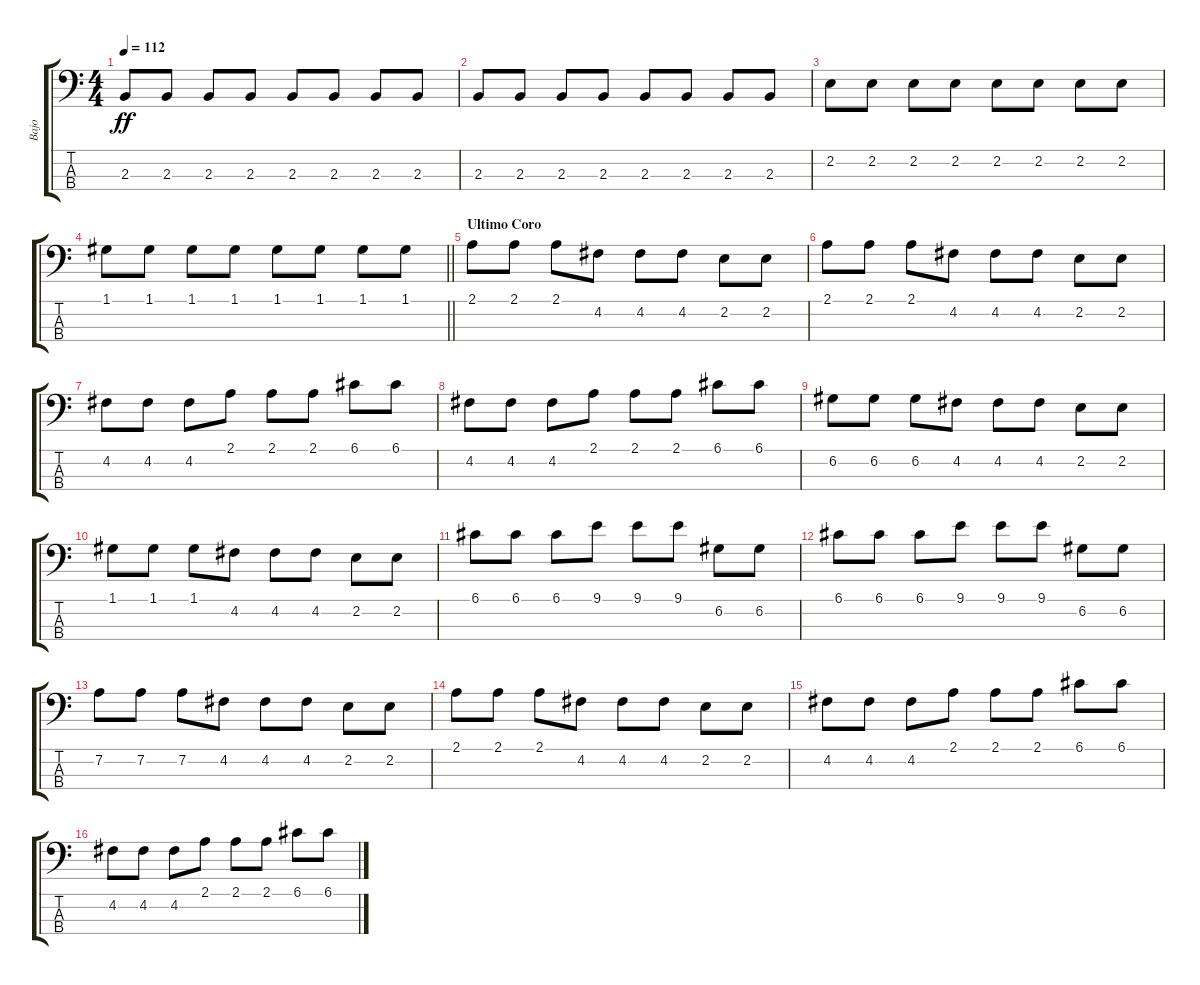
\track ("Bajo" "Bajo") {instrument electricbasspick}
\staff {score tabs}
\tuning (G2 D2 A1 E1) {hide}
\ts (4 4)
\tempo 112
\clef f4
\ks c
2.3.8{dy ff} 2.3.8 2.3.8 2.3.8 2.3.8 2.3.8 2.3.8 2.3.8 |
2.3.8 2.3.8 2.3.8 2.3.8 2.3.8 2.3.8 2.3.8 2.3.8 |
2.2.8 2.2.8 2.2.8 2.2.8 2.2.8 2.2.8 2.2.8 2.2.8 |
\barLineRight lightlight
1.1.8 1.1.8 1.1.8 1.1.8 1.1.8 1.1.8 1.1.8 1.1.8 |
\section ("" "Ultimo Coro")
2.1.8 2.1.8 2.1.8 4.2.8 4.2.8 4.2.8 2.2.8 2.2.8 |
2.1.8 2.1.8 2.1.8 4.2.8 4.2.8 4.2.8 2.2.8 2.2.8 |
4.2.8 4.2.8 4.2.8 2.1.8 2.1.8 2.1.8 6.1.8 6.1.8 |
4.2.8 4.2.8 4.2.8 2.1.8 2.1.8 2.1.8 6.1.8 6.1.8 |
6.2.8 6.2.8 6.2.8 4.2.8 4.2.8 4.2.8 2.2.8 2.2.8 |
1.1.8 1.1.8 1.1.8 4.2.8 4.2.8 4.2.8 2.2.8 2.2.8 |
6.1.8 6.1.8 6.1.8 9.1.8 9.1.8 9.1.8 6.2.8 6.2.8 |
6.1.8 6.1.8 6.1.8 9.1.8 9.1.8 9.1.8 6.2.8 6.2.8 |
7.2.8 7.2.8 7.2.8 4.2.8 4.2.8 4.2.8 2.2.8 2.2.8 |
2.1.8 2.1.8 2.1.8 4.2.8 4.2.8 4.2.8 2.2.8 2.2.8 |
4.2.8 4.2.8 4.2.8 2.1.8 2.1.8 2.1.8 6.1.8 6.1.8 |
4.2.8 4.2.8 4.2.8 2.1.8 2.1.8 2.1.8 6.1.8 6.1.8
